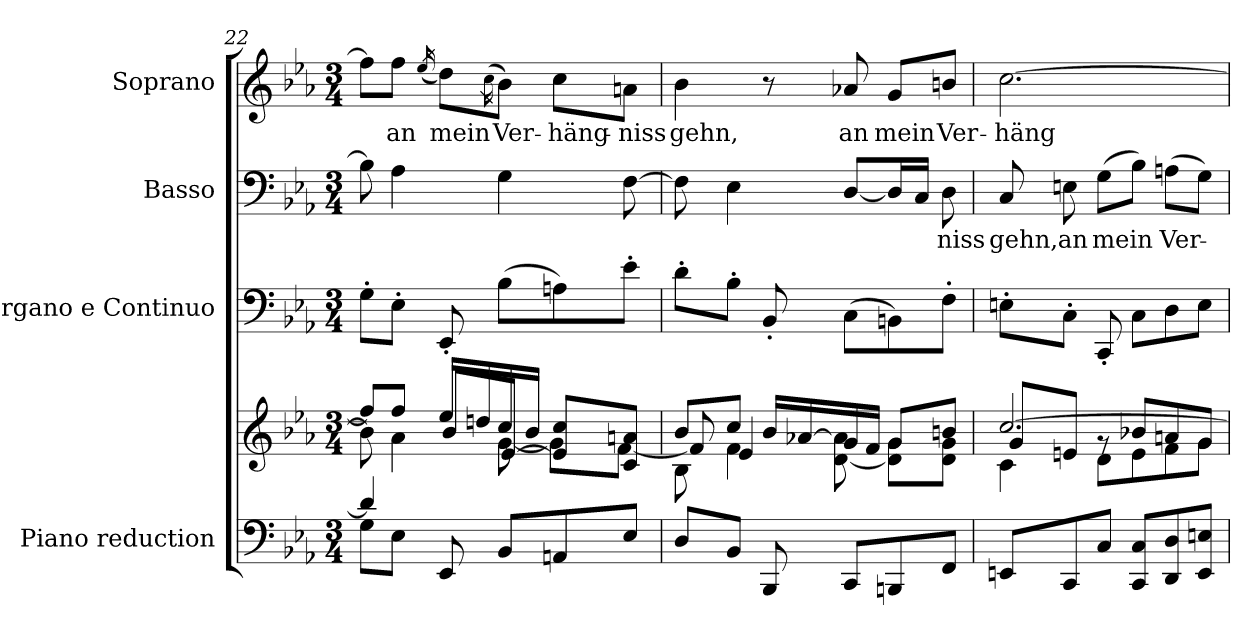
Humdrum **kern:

**kern	**kern	**kern	**kern	**text	**kern	**text
*part4	*part4	*part3	*part2	*part2	*part1	*part1
*staff5	*staff4	*staff3	*staff2	*staff2	*staff1	*staff1
*I"Piano reduction	*	*I"Organo e Continuo	*I"Basso	*	*I"Soprano	*
*I'Pno	*	*	*	*	*	*
*clefF4	*clefG2	*clefF4	*clefF4	*	*clefG2	*
*k[b-e-a-]	*k[b-e-a-]	*k[b-e-a-]	*k[b-e-a-]	*	*k[b-e-a-]	*
*M3/4	*M3/4	*M3/4	*M3/4	*	*M3/4	*
=22	=22	=22	=22	=22	=22	=22
*^	*^	*	*	*	*	*
*	*	*	*^	*	*	*	*	*
4d/]	8G\L	8ff/L]	8b-\]	4ryy	8G'\L	8B-\]	.	8ff\L]	.
!	!	!	!	!	!	!	!	!	!LO:LY:b
.	8E-\J	8ff/J	4a-\	.	8E-'\J	4A-\	.	8ff\J	an
.	.	.	.	.	.	.	.	(<16qee-/	.
!	!	!	!	!	!	!	!	!	!LO:LY:b
2ryy	8EE-/	16ee-/LL	.	8b-/L	8EE-'/	.	.	8dd\L)	mein
.	.	16ddn/	.	.	.	.	.	.	.
.	.	.	.	.	.	.	.	(<16qcc\	.
!	!	!	!	!	!	!	!	!	!LO:LY:b
.	8BB-/L	16cc/	[8g\	[8e-/J	(>8B-\L	4G\	.	8b-\J)	Ver-
.	.	16b-/JJ	.	.	.	.	.	.	.
!	!	!	!	!	!	!	!	!	!LO:LY:b
.	8AAn/	8e-/] 8cc/L	8g\L]	4ryy	8An\)	.	.	8cc\L	-häng-
!	!	!	!	!	!	!	!	!	!LO:LY:b
.	8E-/J	8c/ 8an/J	[8f\J	.	8e-'\J	[8F\	.	8an\J	-niss
!!LO:LB:g=z
=23	=23	=23	=23	=23	=23	=23	=23	=23	=23
!	!	!	!	!	!	!	!	!	!LO:LY:b
*v	*v	*	*	*	*	*	*	*	*
8D/L	8b-/L	8B-\	8f/]	8d'\L	8F\]	.	4b-\	gehn,
8BB-/J	8cc/J	4f\	4e-/	8B-'\J	4E-\	.	.	.
8BBB-/	16b-/LL	.	.	8BB-'/	.	.	8r	.
.	[16a-X/	.	.	.	.	.	.	.
!	!	!	!	!	!	!	!	!LO:LY:b
8CC/L	16g/	[8d\ 8a-\]	8ryy	(>8C\L	[8D/L	.	8a-X/	an
.	16f/JJ	.	.	.	.	.	.	.
!	!	!	!	!	!	!	!	!LO:LY:b
8BBBn/	8g/L	8d\] 8g\L	4ryy	8BBn\)	16D/L]	.	8g/L	mein
.	.	.	.	.	16C/JJ	.	.	.
!	!	!	!	!	!	!LO:LY:b	!	!LO:LY:b
8FF/J	8bn/J	8d\ 8g\J	.	8F'\J	8D\	-niss	8bn/J	Ver-
=24	=24	=24	=24	=24	=24	=24	=24	=24
!	!	!	!	!	!	!LO:LY:b	!	!LO:LY:b
8EEn/L	[2.cc/	4c\	8g/L	8En'\L	8C/	gehn,	[2.cc\	-häng-
!	!	!	!	!	!	!LO:LY:b	!	!
8CC/	.	.	8en/J	8C'\J	8En\	an	.	.
!	!	!	!	!	!	!LO:LY:b	!	!
8C/J	.	8d\L	8rg	8CC'/	(>8G\L	mein	.	.
8CC/ 8C/L	.	8e\	8b-X/L	8C\L	8B-\J)	.	.	.
!	!	!	!	!	!	!LO:LY:b	!	!
8DD/ 8D/	.	8f\	8an/	8D\	(>8An\L	Ver-	.	.
8EE/ 8En/J	.	8g\J	8g/J	8E\J	8G\J)	.	.	.
*	*v	*v	*v	*	*	*	*	*
=	=	=	=	=	=	=
*-	*-	*-	*-	*-	*-	*-
